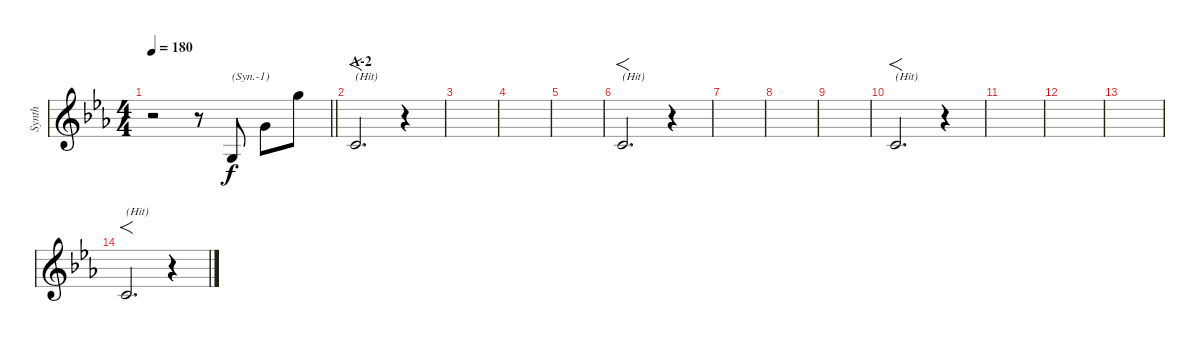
\track ("Synth" "Synth") {instrument pad6metallic}
\staff {score}
\tuning (E4 B3 G3 D3 A2 E2) {hide}
\ts (4 4)
\tempo 180
\clef g2
\barLineRight lightlight
\ks cminor
r.2{dy f} r.8 0.3.8{txt "(Syn.-1)"} 3.1.8 15.1.8 |
\section ("" "A-2")
1.2.2{f d txt "(Hit)" instrument pad6metallic} r.4 |
|
|
|
1.2.2{f d txt "(Hit)"} r.4 |
|
|
|
1.2.2{f d txt "(Hit)"} r.4 |
|
|
|
1.2.2{f d txt "(Hit)"} r.4
